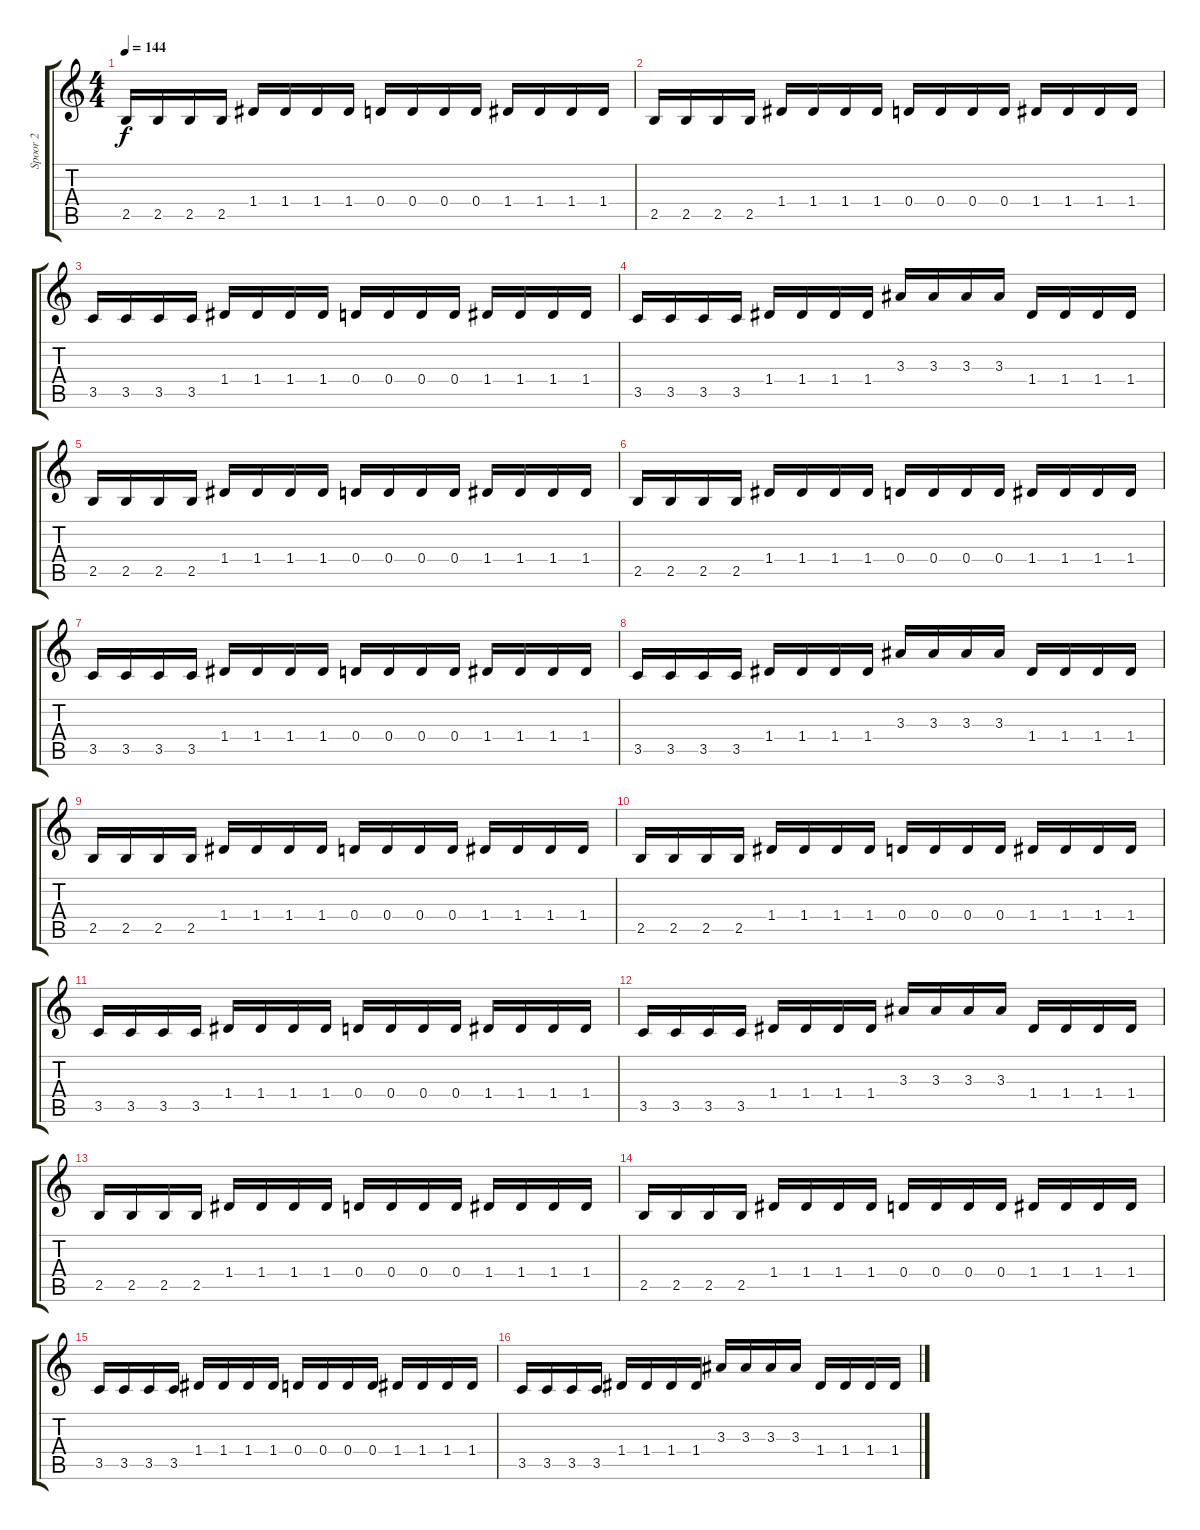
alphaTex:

\track ("Spoor 2" "Spoor 2") {instrument overdrivenguitar}
\staff {score tabs}
\tuning (E4 B3 G3 D3 A2 E2) {hide}
\ts (4 4)
\tempo 144
\clef g2
\ks c
2.5.16{dy f} 2.5.16 2.5.16 2.5.16 1.4.16 1.4.16 1.4.16 1.4.16 0.4.16 0.4.16 0.4.16 0.4.16 1.4.16 1.4.16 1.4.16 1.4.16 |
2.5.16 2.5.16 2.5.16 2.5.16 1.4.16 1.4.16 1.4.16 1.4.16 0.4.16 0.4.16 0.4.16 0.4.16 1.4.16 1.4.16 1.4.16 1.4.16 |
3.5.16 3.5.16 3.5.16 3.5.16 1.4.16 1.4.16 1.4.16 1.4.16 0.4.16 0.4.16 0.4.16 0.4.16 1.4.16 1.4.16 1.4.16 1.4.16 |
3.5.16 3.5.16 3.5.16 3.5.16 1.4.16 1.4.16 1.4.16 1.4.16 3.3.16 3.3.16 3.3.16 3.3.16 1.4.16 1.4.16 1.4.16 1.4.16 |
2.5.16 2.5.16 2.5.16 2.5.16 1.4.16 1.4.16 1.4.16 1.4.16 0.4.16 0.4.16 0.4.16 0.4.16 1.4.16 1.4.16 1.4.16 1.4.16 |
2.5.16 2.5.16 2.5.16 2.5.16 1.4.16 1.4.16 1.4.16 1.4.16 0.4.16 0.4.16 0.4.16 0.4.16 1.4.16 1.4.16 1.4.16 1.4.16 |
3.5.16 3.5.16 3.5.16 3.5.16 1.4.16 1.4.16 1.4.16 1.4.16 0.4.16 0.4.16 0.4.16 0.4.16 1.4.16 1.4.16 1.4.16 1.4.16 |
3.5.16 3.5.16 3.5.16 3.5.16 1.4.16 1.4.16 1.4.16 1.4.16 3.3.16 3.3.16 3.3.16 3.3.16 1.4.16 1.4.16 1.4.16 1.4.16 |
2.5.16 2.5.16 2.5.16 2.5.16 1.4.16 1.4.16 1.4.16 1.4.16 0.4.16 0.4.16 0.4.16 0.4.16 1.4.16 1.4.16 1.4.16 1.4.16 |
2.5.16 2.5.16 2.5.16 2.5.16 1.4.16 1.4.16 1.4.16 1.4.16 0.4.16 0.4.16 0.4.16 0.4.16 1.4.16 1.4.16 1.4.16 1.4.16 |
3.5.16 3.5.16 3.5.16 3.5.16 1.4.16 1.4.16 1.4.16 1.4.16 0.4.16 0.4.16 0.4.16 0.4.16 1.4.16 1.4.16 1.4.16 1.4.16 |
3.5.16 3.5.16 3.5.16 3.5.16 1.4.16 1.4.16 1.4.16 1.4.16 3.3.16 3.3.16 3.3.16 3.3.16 1.4.16 1.4.16 1.4.16 1.4.16 |
2.5.16 2.5.16 2.5.16 2.5.16 1.4.16 1.4.16 1.4.16 1.4.16 0.4.16 0.4.16 0.4.16 0.4.16 1.4.16 1.4.16 1.4.16 1.4.16 |
2.5.16 2.5.16 2.5.16 2.5.16 1.4.16 1.4.16 1.4.16 1.4.16 0.4.16 0.4.16 0.4.16 0.4.16 1.4.16 1.4.16 1.4.16 1.4.16 |
3.5.16 3.5.16 3.5.16 3.5.16 1.4.16 1.4.16 1.4.16 1.4.16 0.4.16 0.4.16 0.4.16 0.4.16 1.4.16 1.4.16 1.4.16 1.4.16 |
3.5.16 3.5.16 3.5.16 3.5.16 1.4.16 1.4.16 1.4.16 1.4.16 3.3.16 3.3.16 3.3.16 3.3.16 1.4.16 1.4.16 1.4.16 1.4.16
